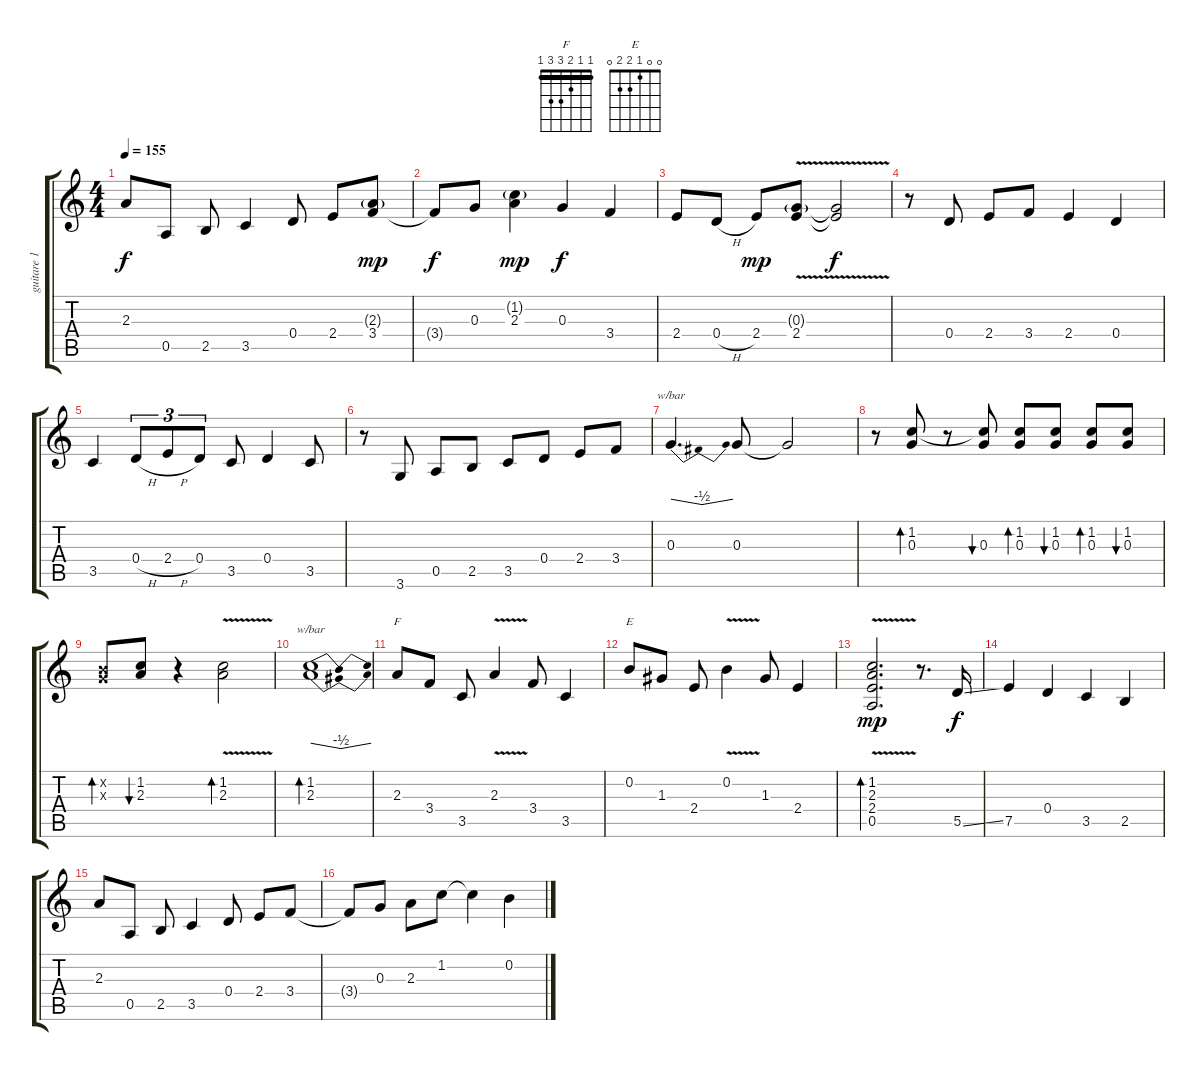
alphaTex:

\track ("guitare 1" "guitare 1") {instrument electricguitarclean}
\staff {score tabs}
\tuning (E4 B3 G3 D3 A2 E2) {hide}
\chord ("F" 1 1 2 3 3 1) {barre 1}
\chord ("E" 0 0 1 2 2 0)
\ts (4 4)
\tempo 155
\clef g2
\ks c
2.3.8{dy f} 0.5.8 2.5.8 3.5.4 0.4.8 2.4.8 (2.3{g} 3.4).8{dy mp} |
3.4{t}.8{dy f} 0.3.8 (1.2{g} 2.3).4{dy mp} 0.3.4{dy f} 3.4.4 |
2.4.8 0.4{h}.8 2.4.8{dy mp} (0.3{v g} 2.4{v}).8 (0.3{t} 2.4{t}).2{dy f} |
r.8 0.4.8 2.4.8 3.4.8 2.4.4 0.4.4 |
3.5.4 0.4{h}.8{tu (3 2)} 2.4{h}.8{tu (3 2)} 0.4.8{tu (3 2)} 3.5.8 0.4.4 3.5.8 |
r.8 3.6.8 0.5.8 2.5.8 3.5.8 0.4.8 2.4.8 3.4.8 |
0.3.4{d tbe (dip default 0 0 30 -2 60 0)} 0.3.8 0.3{t}.2 |
r.8 (1.2 0.3).8{bd 60} r.8 (1.2{t} 0.3).8{bu 60} (1.2 0.3).8{bd 60} (1.2 0.3).8{bu 60} (1.2 0.3).8{bd 60} (1.2 0.3).8{bu 60} |
(0.2{x} 0.3{x}).8{bd 60} (1.2 2.3).8{bu 60} r.4 (1.2{v} 2.3{v}).2{bd 60} |
(1.2 2.3).1{tbe (dip default 0 0 30 -2 60 0) bd 60} |
2.3.8{ch "F"} 3.4.8 3.5.8 2.3{v}.4 3.4.8 3.5.4 |
0.2.8{ch "E"} 1.3.8 2.4.8 0.2{v}.4 1.3.8 2.4.4 |
(1.2{v} 2.3{v} 2.4{v} 0.5{v}).2{d bd 60 dy mp} r.8{d} 5.5{ss}.16{dy f} |
7.5.4 0.4.4 3.5.4 2.5.4 |
2.3.8 0.5.8 2.5.8 3.5.4 0.4.8 2.4.8 3.4.8 |
3.4{t}.8 0.3.8 2.3.8 1.2.8 1.2{t}.4 0.2.4
